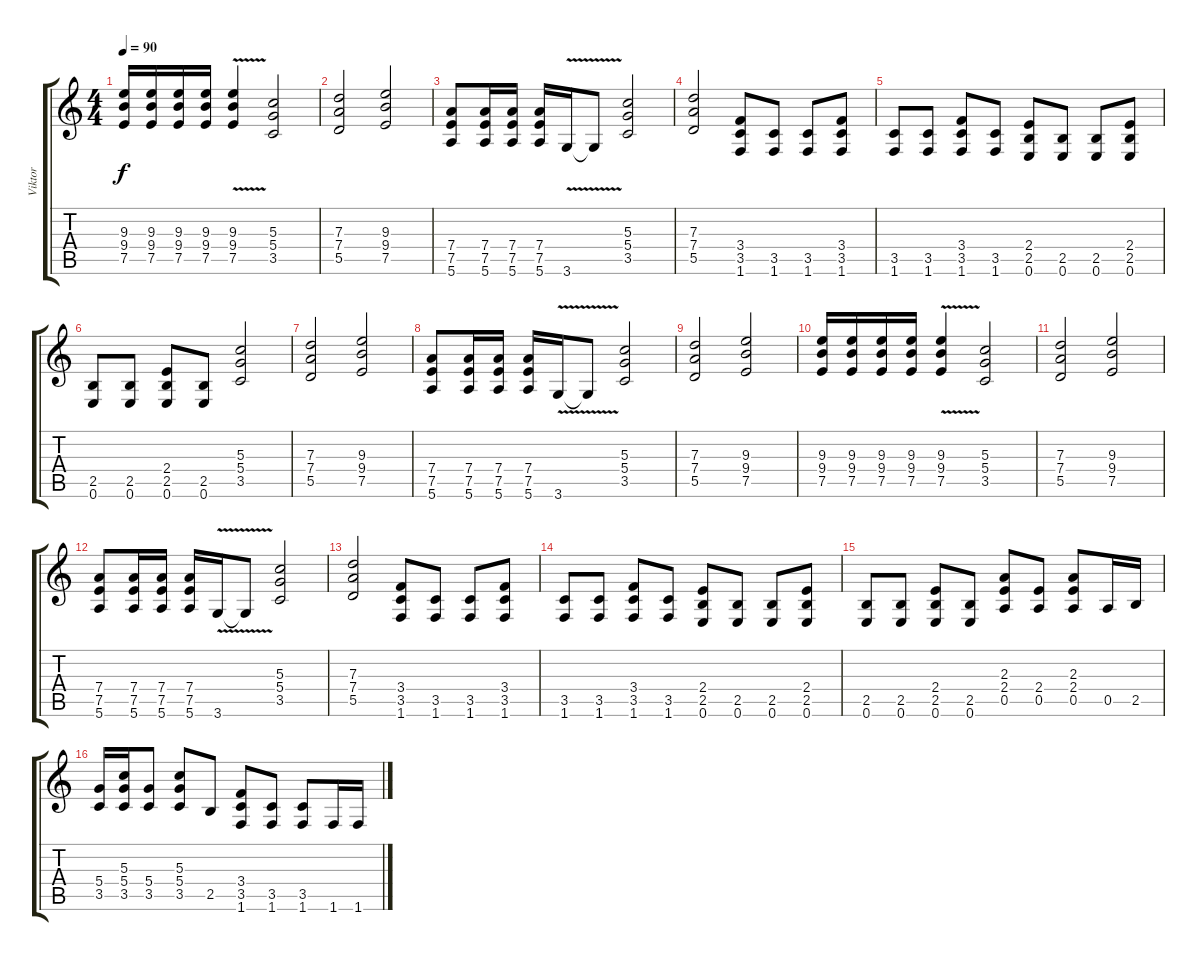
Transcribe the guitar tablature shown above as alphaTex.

\track ("Viktor" "Viktor") {instrument distortionguitar}
\staff {score tabs}
\tuning (E4 B3 G3 D3 A2 E2) {hide}
\ts (4 4)
\tempo 90
\clef g2
\ks c
(9.3 9.4 7.5).16{dy f} (9.3 9.4 7.5).16 (9.3 9.4 7.5).16 (9.3 9.4 7.5).16 (9.3 9.4 7.5{v}).4 (5.3 5.4 3.5).2 |
(7.3 7.4 5.5).2 (9.3 9.4 7.5).2 |
(7.4 7.5 5.6).8 (7.4 7.5 5.6).16 (7.4 7.5 5.6).16 (7.4 7.5 5.6).16 3.6{v}.16 3.6{t}.8 (5.3 5.4 3.5).2 |
(7.3 7.4 5.5).2 (3.4 3.5 1.6).8 (3.5 1.6).8 (3.5 1.6).8 (3.4 3.5 1.6).8 |
(3.5 1.6).8 (3.5 1.6).8 (3.4 3.5 1.6).8 (3.5 1.6).8 (2.4 2.5 0.6).8 (2.5 0.6).8 (2.5 0.6).8 (2.4 2.5 0.6).8 |
(2.5 0.6).8 (2.5 0.6).8 (2.4 2.5 0.6).8 (2.5 0.6).8 (5.3 5.4 3.5).2 |
(7.3 7.4 5.5).2 (9.3 9.4 7.5).2 |
(7.4 7.5 5.6).8 (7.4 7.5 5.6).16 (7.4 7.5 5.6).16 (7.4 7.5 5.6).16 3.6{v}.16 3.6{t}.8 (5.3 5.4 3.5).2 |
(7.3 7.4 5.5).2 (9.3 9.4 7.5).2 |
(9.3 9.4 7.5).16 (9.3 9.4 7.5).16 (9.3 9.4 7.5).16 (9.3 9.4 7.5).16 (9.3 9.4 7.5{v}).4 (5.3 5.4 3.5).2 |
(7.3 7.4 5.5).2 (9.3 9.4 7.5).2 |
(7.4 7.5 5.6).8 (7.4 7.5 5.6).16 (7.4 7.5 5.6).16 (7.4 7.5 5.6).16 3.6{v}.16 3.6{t}.8 (5.3 5.4 3.5).2 |
(7.3 7.4 5.5).2 (3.4 3.5 1.6).8 (3.5 1.6).8 (3.5 1.6).8 (3.4 3.5 1.6).8 |
(3.5 1.6).8 (3.5 1.6).8 (3.4 3.5 1.6).8 (3.5 1.6).8 (2.4 2.5 0.6).8 (2.5 0.6).8 (2.5 0.6).8 (2.4 2.5 0.6).8 |
(2.5 0.6).8 (2.5 0.6).8 (2.4 2.5 0.6).8 (2.5 0.6).8 (2.3 2.4 0.5).8 (2.4 0.5).8 (2.3 2.4 0.5).8 0.5.16 2.5.16 |
(5.4 3.5).16 (5.3 5.4 3.5).16 (5.4 3.5).8 (5.3 5.4 3.5).8 2.5.8 (3.4 3.5 1.6).8 (3.5 1.6).8 (3.5 1.6).8 1.6.16 1.6.16
